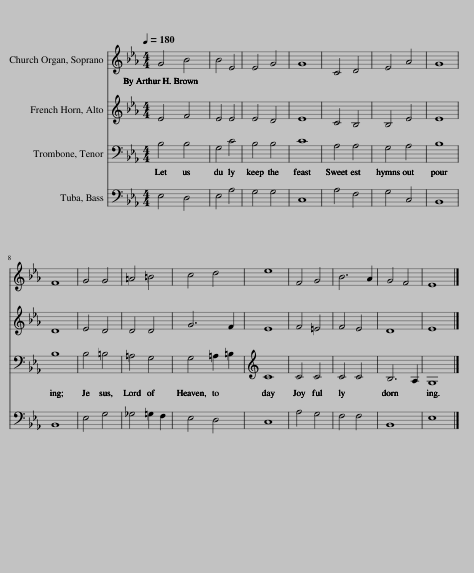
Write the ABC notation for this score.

X:1
%%score 1 2 3 4
L:1/8
Q:1/4=180
M:4/4
I:linebreak $
K:Eb
V:1 treble
V:2 treble
V:3 bass
V:4 bass
V:1
 G4 B4 | B4 E4 | E4 G4 | G8 | C4 D4 | %5
 E4 A4 | G8 |$ F8 | G4 G4 | =A4 =B4 | %10
 c4 d4 | e8 | F4 G4 | B6 A2 | G4 F4 | %15
 E8 |] %16
V:2
 E4 F4 | E4 E4 | E4 D4 | E8 | C4 B,4 | %5
 B,4 E4 | E8 |$ D8 | E4 D4 | D4 D4 | %10
 G6 F2 | E8 | F4 =E4 | F4 E4 | D8 | %15
 E8 |] %16
V:3
 B,4 B,4 | G,4 C4 | B,4 B,4 | C8 | A,4 A,4 | %5
 G,4 A,4 | B,8 |$ B,8 | B,4 =B,4 | =A,4 G,4 | %10
 G,4 =A,2 =B,2 | C8 | C4 C4 | C4 C4 | B,6 A,2 | %15
 G,8 |] %16
V:4
 E,4 D,4 | E,4 A,4 | G,4 G,4 | C,8 | A,4 F,4 | %5
 G,4 C,4 | B,,8 |$ B,,8 | E,4 G,4 | _G,4 =G,2 F,2 | %10
 E,4 D,4 | C,8 | A,4 G,4 | F,4 F,4 | B,,8 | %15
 E,8 |] %16
